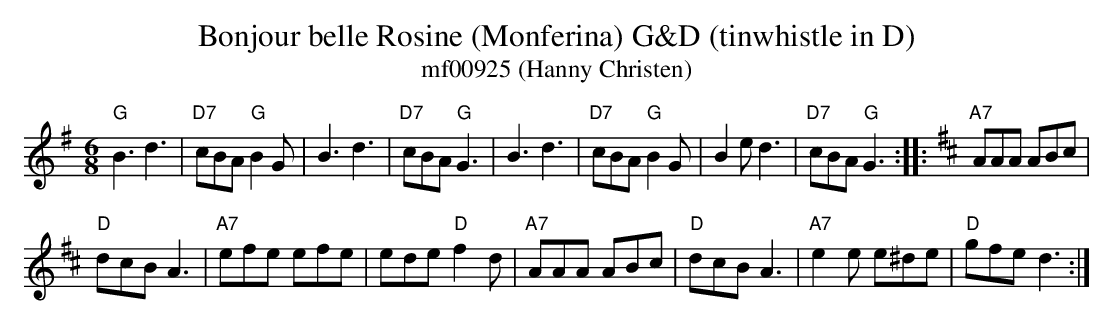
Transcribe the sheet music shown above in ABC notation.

X:1
T: Bonjour belle Rosine (Monferina) G&D (tinwhistle in D)
T:mf00925 (Hanny Christen)
M:6/8
L:1/8
K:G %%MIDI gchordon
"G"B3d3 | "D7"cBA "G"B2G | B3d3 | "D7"cBA"G"G3 | B3d3 | "D7"cBA "G"B2G | B2ed3 | "D7"cBA"G"G3 :: [K:D] "A7"AAA ABc |
"D"dcBA3 | "A7"efe efe | ede "D"f2d | "A7"AAA ABc | "D"dcBA3 | "A7"e2e e^de | "D"gfed3 :|
